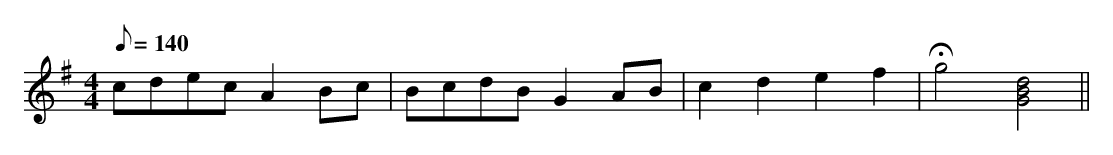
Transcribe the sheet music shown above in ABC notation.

X:1
T:Nutting Girl Outro
M:4/4
L:1/8
Q: 140
K:G
cdec A2Bc|BcdB    G2AB|c2 d2 e2 f2| !fermata!g4   [G4 B4 d4]||
